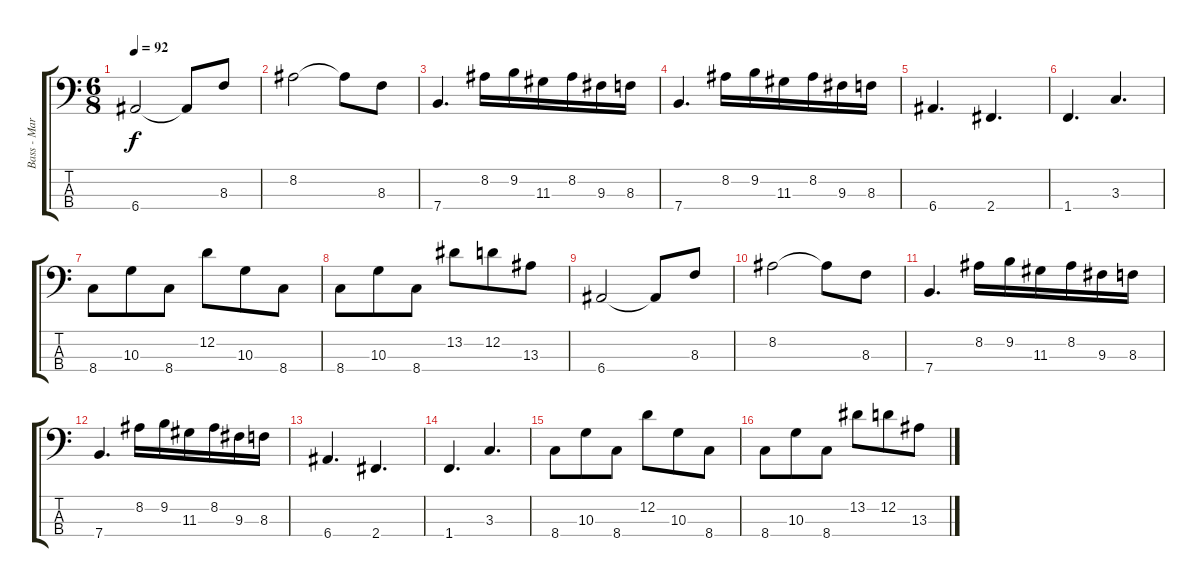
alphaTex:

\track ("Bass - Martin Lopez" "Bass - Mar") {instrument electricbassfinger}
\staff {score tabs}
\tuning (G2 D2 A1 E1) {hide}
\ts (6 8)
\tempo 92
\clef f4
\ks c
6.4.2{dy f} 6.4{t}.8 8.3.8 |
8.2.2 8.2{t}.8 8.3.8 |
7.4.4{d} 8.2.16 9.2.16 11.3.16 8.2.16 9.3.16 8.3.16 |
7.4.4{d} 8.2.16 9.2.16 11.3.16 8.2.16 9.3.16 8.3.16 |
6.4.4{d} 2.4.4{d} |
1.4.4{d} 3.3.4{d} |
8.4.8 10.3.8 8.4.8 12.2.8 10.3.8 8.4.8 |
8.4.8 10.3.8 8.4.8 13.2.8 12.2.8 13.3.8 |
6.4.2 6.4{t}.8 8.3.8 |
8.2.2 8.2{t}.8 8.3.8 |
7.4.4{d} 8.2.16 9.2.16 11.3.16 8.2.16 9.3.16 8.3.16 |
7.4.4{d} 8.2.16 9.2.16 11.3.16 8.2.16 9.3.16 8.3.16 |
6.4.4{d} 2.4.4{d} |
1.4.4{d} 3.3.4{d} |
8.4.8 10.3.8 8.4.8 12.2.8 10.3.8 8.4.8 |
8.4.8 10.3.8 8.4.8 13.2.8 12.2.8 13.3.8
